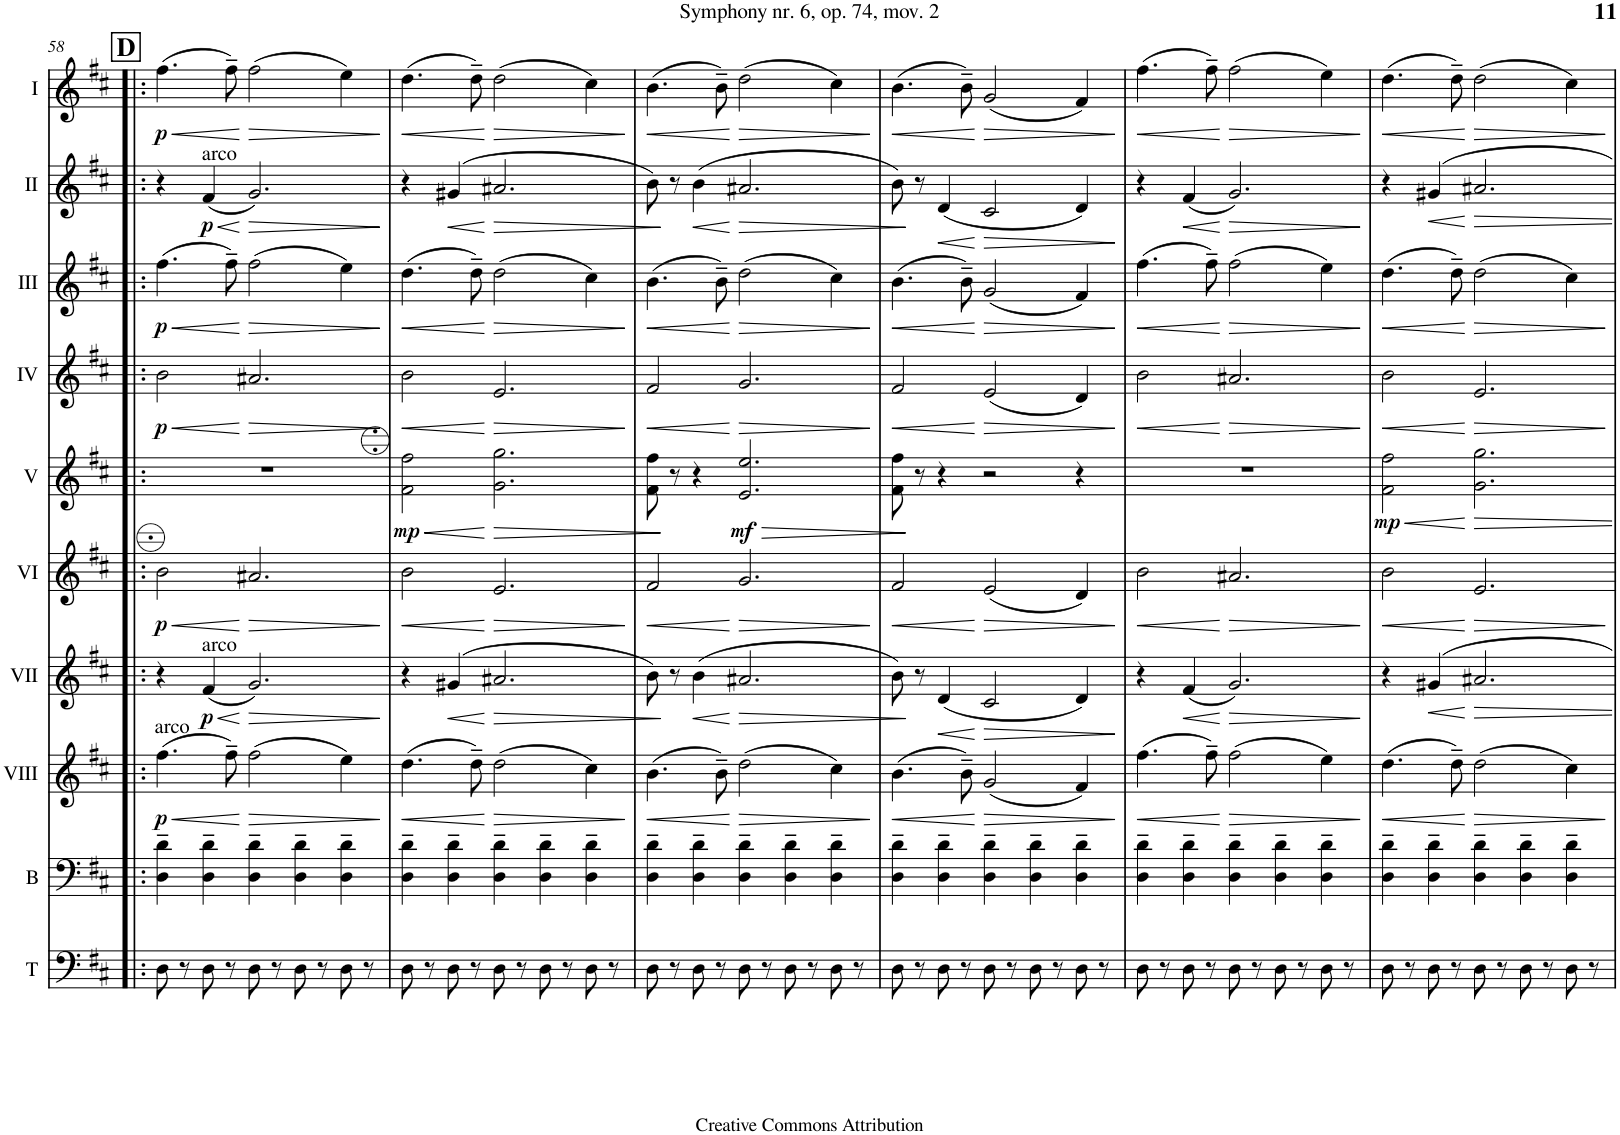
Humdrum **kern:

**kern	**kern	**kern	**dynam	**kern	**dynam	**kern	**dynam	**kern	**dynam	**kern	**dynam	**kern	**dynam	**kern	**dynam	**kern	**dynam
*part10	*part9	*part8	*part8	*part7	*part7	*part6	*part6	*part5	*part5	*part4	*part4	*part3	*part3	*part2	*part2	*part1	*part1
*staff10	*staff9	*staff8	*staff8	*staff7	*staff7	*staff6	*staff6	*staff5	*staff5	*staff4	*staff4	*staff3	*staff3	*staff2	*staff2	*staff1	*staff1
*I"Timp.	*I"Bass	*I"Acc. 8	*	*I"Acc. 7	*	*I"Acc. 6	*	*I"Acc. 5	*	*I"Acc. 4	*	*I"Acc. 3	*	*I"Acc. 2	*	*I"Acc. 1	*
*I'T	*I'B	*	*	*	*	*	*	*	*	*	*	*	*	*	*	*	*
!!LO:PB:g=z
*clefF4	*clefF4	*clefG2	*	*clefG2	*	*clefG2	*	*clefG2	*	*clefG2	*	*clefG2	*	*clefG2	*	*clefG2	*
*	*Trd7c12	*Trd7c12	*	*Trd7c12	*	*Trd7c12	*	*Trd7c12	*	*	*	*Trd7c12	*	*	*	*	*
*k[f#c#]	*k[f#c#]	*k[f#c#]	*	*k[f#c#]	*	*k[f#c#]	*	*k[f#c#]	*	*k[f#c#]	*	*k[f#c#]	*	*k[f#c#]	*	*k[f#c#]	*
*M5/4	*M5/4	*M5/4	*	*M5/4	*	*M5/4	*	*M5/4	*	*M5/4	*	*M5/4	*	*M5/4	*	*M5/4	*
!!LO:REH:place=s1:a:B:cj:fs=14:t=D
=58!|:	=58!|:	=58!|:	=58!|:	=58!|:	=58!|:	=58!|:	=58!|:	=58!|:	=58!|:	=58!|:	=58!|:	=58!|:	=58!|:	=58!|:	=58!|:	=58!|:	=58!|:
!	!	!LO:TX:a:t=arco	!	!	!	!	!	!	!	!	!	!	!	!	!	!	!
!	!	!	!LO:HP:b	!	!	!	!LO:HP:b	!	!	!	!LO:HP:b	!	!LO:HP:b	!	!	!	!LO:HP:b
!	!	!	!LO:DY:n=1:b	!	!	!	!LO:DY:n=1:b	!	!	!	!LO:DY:n=1:b	!	!LO:DY:n=1:b	!	!	!	!LO:DY:n=1:b
8D\	4D\~ 4d\~	(4.ff#\	< p	4r	.	2bb\	< p	4%5r	.	2b\	< p	(4.fff#\	< p	4r	.	(4.ff#\	< p
8r	.	.	.	.	.	.	.	.	.	.	.	.	.	.	.	.	.
!	!	!	!	!	!	!	!	!	!	!	!	!	!	!LO:TX:a:t=arco	!	!	!
!	!	!	!	!LO:TX:a:t=arco	!	!	!	!	!	!	!	!	!	!	!	!	!
!	!	!	!	!	!LO:HP:b	!	!	!	!	!	!	!	!	!	!LO:HP:b	!	!
!	!	!	!	!	!LO:DY:n=1:b	!	!	!	!	!	!	!	!	!	!LO:DY:n=1:b	!	!
8D\	4D\~ 4d\~	.	.	(4f#/	< p	.	.	.	.	.	.	.	.	(4f#/	< p	.	.
8r	.	8ff#~\)	.	.	.	.	.	.	.	.	.	8fff#~\)	.	.	.	8ff#~\)	.
!	!	!	!LO:HP:n=1:b	!	!LO:HP:n=1:b	!	!LO:HP:n=1:b	!	!	!	!LO:HP:n=1:b	!	!LO:HP:n=1:b	!	!LO:HP:n=1:b	!	!LO:HP:n=1:b
8D\	4D\~ 4d\~	(2ff#\	[ >	2.g/)	[ >	2.aa#X/	[ >	.	.	2.a#X/	[ >	(2fff#\	[ >	2.g/)	[ >	(2ff#\	[ >
8r	.	.	.	.	.	.	.	.	.	.	.	.	.	.	.	.	.
8D\	4D\~ 4d\~	.	.	.	.	.	.	.	.	.	.	.	.	.	.	.	.
8r	.	.	.	.	.	.	.	.	.	.	.	.	.	.	.	.	.
8D\	4D\~ 4d\~	4ee\)	.	.	.	.	.	.	.	.	.	4eee\)	.	.	.	4ee\)	.
8r	.	.	.	.	.	.	.	.	.	.	.	.	.	.	.	.	.
.	.	.	]	.	]	.	]	.	.	.	]	.	]	.	]	.	]
=59	=59	=59	=59	=59	=59	=59	=59	=59	=59	=59	=59	=59	=59	=59	=59	=59	=59
!	!	!	!LO:HP:b	!	!	!	!LO:HP:b	!	!LO:HP:b	!	!LO:HP:b	!	!LO:HP:b	!	!	!	!LO:HP:b
!	!	!	!	!	!	!	!	!	!LO:DY:n=1:b	!	!	!	!	!	!	!	!
8D\	4D\~ 4d\~	(4.dd\	<	4r	.	2bb\	<	2f#\ 2ff#\	< mp	2b\	<	(4.ddd\	<	4r	.	(4.dd\	<
8r	.	.	.	.	.	.	.	.	.	.	.	.	.	.	.	.	.
!	!	!	!	!	!LO:HP:b	!	!	!	!	!	!	!	!	!	!LO:HP:b	!	!
8D\	4D\~ 4d\~	.	.	(4g#X/	<	.	.	.	.	.	.	.	.	(4g#X/	<	.	.
8r	.	8dd~\)	.	.	.	.	.	.	.	.	.	8ddd~\)	.	.	.	8dd~\)	.
!	!	!	!LO:HP:n=1:b	!	!LO:HP:n=1:b	!	!LO:HP:n=1:b	!	!LO:HP:n=1:b	!	!LO:HP:n=1:b	!	!LO:HP:n=1:b	!	!LO:HP:n=1:b	!	!LO:HP:n=1:b
8D\	4D\~ 4d\~	(2dd\	[ >	2.a#X/	[ >	2.ee/	[ >	2.g\ 2.gg\	[ >	2.e/	[ >	(2ddd\	[ >	2.a#X/	[ >	(2dd\	[ >
8r	.	.	.	.	.	.	.	.	.	.	.	.	.	.	.	.	.
8D\	4D\~ 4d\~	.	.	.	.	.	.	.	.	.	.	.	.	.	.	.	.
8r	.	.	.	.	.	.	.	.	.	.	.	.	.	.	.	.	.
8D\	4D\~ 4d\~	4cc#\)	.	.	.	.	.	.	.	.	.	4ccc#\)	.	.	.	4cc#\)	.
8r	.	.	.	.	.	.	.	.	.	.	.	.	.	.	.	.	.
.	.	.	]	.	.	.	]	.	.	.	]	.	]	.	.	.	]
=60	=60	=60	=60	=60	=60	=60	=60	=60	=60	=60	=60	=60	=60	=60	=60	=60	=60
!	!	!	!LO:HP:b	!	!	!	!LO:HP:b	!	!	!	!LO:HP:b	!	!LO:HP:b	!	!	!	!LO:HP:b
8D\	4D\~ 4d\~	(4.b\	<	8b\)	.	2ff#/	<	8f#\ 8ff#\	.	2f#/	<	(4.bb\	<	8b\)	.	(4.b\	<
8r	.	.	.	8r	]	.	.	8r	]	.	.	.	.	8r	]	.	.
!	!	!	!	!	!LO:HP:b	!	!	!	!	!	!	!	!	!	!LO:HP:b	!	!
8D\	4D\~ 4d\~	.	.	(4b\	<	.	.	4r	.	.	.	.	.	(4b\	<	.	.
8r	.	8b~\)	.	.	.	.	.	.	.	.	.	8bb~\)	.	.	.	8b~\)	.
!	!	!	!LO:HP:n=1:b	!	!LO:HP:n=1:b	!	!LO:HP:n=1:b	!	!LO:HP:b	!	!LO:HP:n=1:b	!	!LO:HP:n=1:b	!	!LO:HP:n=1:b	!	!LO:HP:n=1:b
!	!	!	!	!	!	!	!	!	!LO:DY:n=1:b	!	!	!	!	!	!	!	!
8D\	4D\~ 4d\~	(2dd\	[ >	2.a#X/	[ >	2.gg/	[ >	2.e/ 2.ee/	> mf	2.g/	[ >	(2ddd\	[ >	2.a#X/	[ >	(2dd\	[ >
8r	.	.	.	.	.	.	.	.	.	.	.	.	.	.	.	.	.
8D\	4D\~ 4d\~	.	.	.	.	.	.	.	.	.	.	.	.	.	.	.	.
8r	.	.	.	.	.	.	.	.	.	.	.	.	.	.	.	.	.
8D\	4D\~ 4d\~	4cc#\)	.	.	.	.	.	.	.	.	.	4ccc#\)	.	.	.	4cc#\)	.
8r	.	.	.	.	.	.	.	.	.	.	.	.	.	.	.	.	.
.	.	.	]	.	.	.	]	.	.	.	]	.	]	.	.	.	]
=61	=61	=61	=61	=61	=61	=61	=61	=61	=61	=61	=61	=61	=61	=61	=61	=61	=61
!	!	!	!LO:HP:b	!	!	!	!LO:HP:b	!	!	!	!LO:HP:b	!	!LO:HP:b	!	!	!	!LO:HP:b
8D\	4D\~ 4d\~	(4.b\	<	8b\)	.	2ff#/	<	8f#\ 8ff#\	.	2f#/	<	(4.bb\	<	8b\)	.	(4.b\	<
8r	.	.	.	8r	]	.	.	8r	]	.	.	.	.	8r	]	.	.
!	!	!	!	!	!LO:HP:b	!	!	!	!	!	!	!	!	!	!LO:HP:b	!	!
8D\	4D\~ 4d\~	.	.	(4d/	<	.	.	4r	.	.	.	.	.	(4d/	<	.	.
8r	.	8b~\)	.	.	.	.	.	.	.	.	.	8bb~\)	.	.	.	8b~\)	.
!	!	!	!LO:HP:n=1:b	!	!LO:HP:n=1:b	!	!LO:HP:n=1:b	!	!	!	!LO:HP:n=1:b	!	!LO:HP:n=1:b	!	!LO:HP:n=1:b	!	!LO:HP:n=1:b
8D\	4D\~ 4d\~	(2g/	[ >	2c#/	[ >	(2ee/	[ >	2r	.	(2e/	[ >	(2gg/	[ >	2c#/	[ >	(2g/	[ >
8r	.	.	.	.	.	.	.	.	.	.	.	.	.	.	.	.	.
8D\	4D\~ 4d\~	.	.	.	.	.	.	.	.	.	.	.	.	.	.	.	.
8r	.	.	.	.	.	.	.	.	.	.	.	.	.	.	.	.	.
8D\	4D\~ 4d\~	4f#/)	.	4d/)	.	4dd/)	.	4r	.	4d/)	.	4ff#/)	.	4d/)	.	4f#/)	.
8r	.	.	.	.	.	.	.	.	.	.	.	.	.	.	.	.	.
.	.	.	]	.	]	.	]	.	.	.	]	.	]	.	]	.	]
=62	=62	=62	=62	=62	=62	=62	=62	=62	=62	=62	=62	=62	=62	=62	=62	=62	=62
!	!	!	!LO:HP:b	!	!	!	!LO:HP:b	!	!	!	!LO:HP:b	!	!LO:HP:b	!	!	!	!LO:HP:b
8D\	4D\~ 4d\~	(4.ff#\	<	4r	.	2bb\	<	4%5r	.	2b\	<	(4.fff#\	<	4r	.	(4.ff#\	<
8r	.	.	.	.	.	.	.	.	.	.	.	.	.	.	.	.	.
!	!	!	!	!	!LO:HP:b	!	!	!	!	!	!	!	!	!	!LO:HP:b	!	!
8D\	4D\~ 4d\~	.	.	(4f#/	<	.	.	.	.	.	.	.	.	(4f#/	<	.	.
8r	.	8ff#~\)	.	.	.	.	.	.	.	.	.	8fff#~\)	.	.	.	8ff#~\)	.
!	!	!	!LO:HP:n=1:b	!	!LO:HP:n=1:b	!	!LO:HP:n=1:b	!	!	!	!LO:HP:n=1:b	!	!LO:HP:n=1:b	!	!LO:HP:n=1:b	!	!LO:HP:n=1:b
8D\	4D\~ 4d\~	(2ff#\	[ >	2.g/)	[ >	2.aa#X/	[ >	.	.	2.a#X/	[ >	(2fff#\	[ >	2.g/)	[ >	(2ff#\	[ >
8r	.	.	.	.	.	.	.	.	.	.	.	.	.	.	.	.	.
8D\	4D\~ 4d\~	.	.	.	.	.	.	.	.	.	.	.	.	.	.	.	.
8r	.	.	.	.	.	.	.	.	.	.	.	.	.	.	.	.	.
8D\	4D\~ 4d\~	4ee\)	.	.	.	.	.	.	.	.	.	4eee\)	.	.	.	4ee\)	.
8r	.	.	.	.	.	.	.	.	.	.	.	.	.	.	.	.	.
.	.	.	]	.	]	.	]	.	.	.	]	.	]	.	]	.	]
=63	=63	=63	=63	=63	=63	=63	=63	=63	=63	=63	=63	=63	=63	=63	=63	=63	=63
!	!	!	!LO:HP:b	!	!	!	!LO:HP:b	!	!LO:HP:b	!	!LO:HP:b	!	!LO:HP:b	!	!	!	!LO:HP:b
!	!	!	!	!	!	!	!	!	!LO:DY:n=1:b	!	!	!	!	!	!	!	!
8D\	4D\~ 4d\~	(4.dd\	<	4r	.	2bb\	<	2f#\ 2ff#\	< mp	2b\	<	(4.ddd\	<	4r	.	(4.dd\	<
8r	.	.	.	.	.	.	.	.	.	.	.	.	.	.	.	.	.
!	!	!	!	!	!LO:HP:b	!	!	!	!	!	!	!	!	!	!LO:HP:b	!	!
8D\	4D\~ 4d\~	.	.	4g#X/	<	.	.	.	.	.	.	.	.	4g#X/	<	.	.
8r	.	8dd~\)	.	.	.	.	.	.	.	.	.	8ddd~\)	.	.	.	8dd~\)	.
!	!	!	!LO:HP:n=1:b	!	!	!	!LO:HP:n=1:b	!	!	!	!LO:HP:n=1:b	!	!LO:HP:n=1:b	!	!	!	!LO:HP:n=1:b
8D\	4D\~ 4d\~	(2dd\	[ >	2.a#X/	[	2.ee/	[ >	2.g\ 2.gg\	[	2.e/	[ >	(2ddd\	[ >	2.a#X/	[	(2dd\	[ >
8r	.	.	.	.	.	.	.	.	.	.	.	.	.	.	.	.	.
8D\	4D\~ 4d\~	.	.	.	.	.	.	.	.	.	.	.	.	.	.	.	.
8r	.	.	.	.	.	.	.	.	.	.	.	.	.	.	.	.	.
8D\	4D\~ 4d\~	4cc#\)	.	.	.	.	.	.	.	.	.	4ccc#\)	.	.	.	4cc#\)	.
8r	.	.	.	.	.	.	.	.	.	.	.	.	.	.	.	.	.
.	.	.	]	.	.	.	]	.	.	.	]	.	]	.	.	.	]
=	=	=	=	=	=	=	=	=	=	=	=	=	=	=	=	=	=
*-	*-	*-	*-	*-	*-	*-	*-	*-	*-	*-	*-	*-	*-	*-	*-	*-	*-
